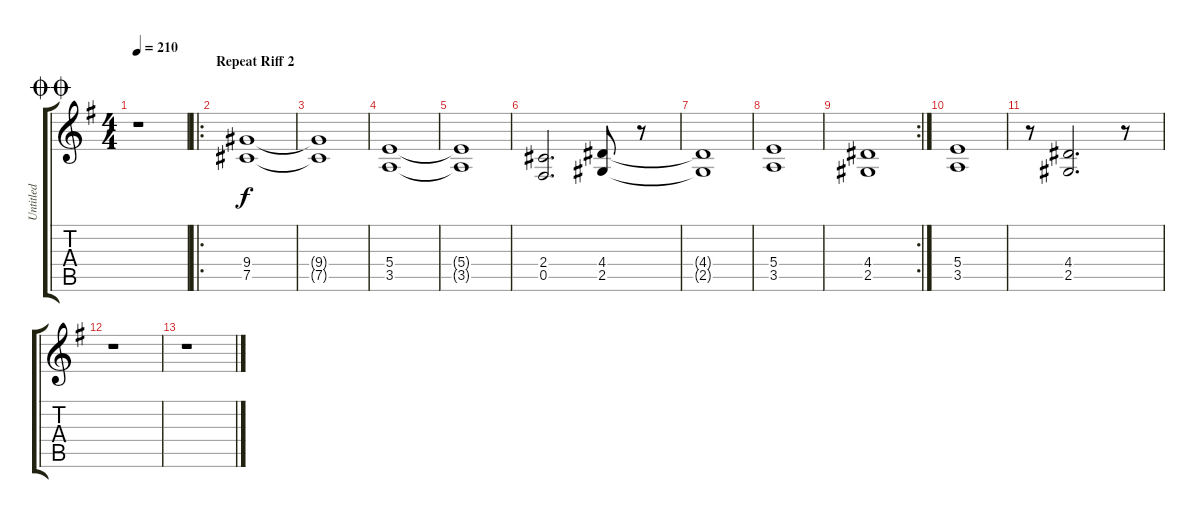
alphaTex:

\track ("Untitled" "Untitled") {instrument distortionguitar}
\staff {score tabs}
\tuning (Db4 Ab3 E3 B2 Gb2 Db2) {hide}
\ts (4 4)
\jump doublecoda
\tempo 210
\clef g2
\ks g
r.1{dy ff} |
\ro
\section ("" "Repeat Riff 2")
(9.4 7.5).1{dy f} |
(9.4{t} 7.5{t}).1 |
(5.4 3.5).1 |
(5.4{t} 3.5{t}).1 |
(2.4 0.5).2{d} (4.4 2.5).8 r.8 |
(4.4{t} 2.5{t}).1 |
(5.4 3.5).1 |
\rc 2
(4.4 2.5).1 |
(5.4 3.5).1 |
r.8 (4.4 2.5).2{d} r.8 |
r.1 |
r.1
